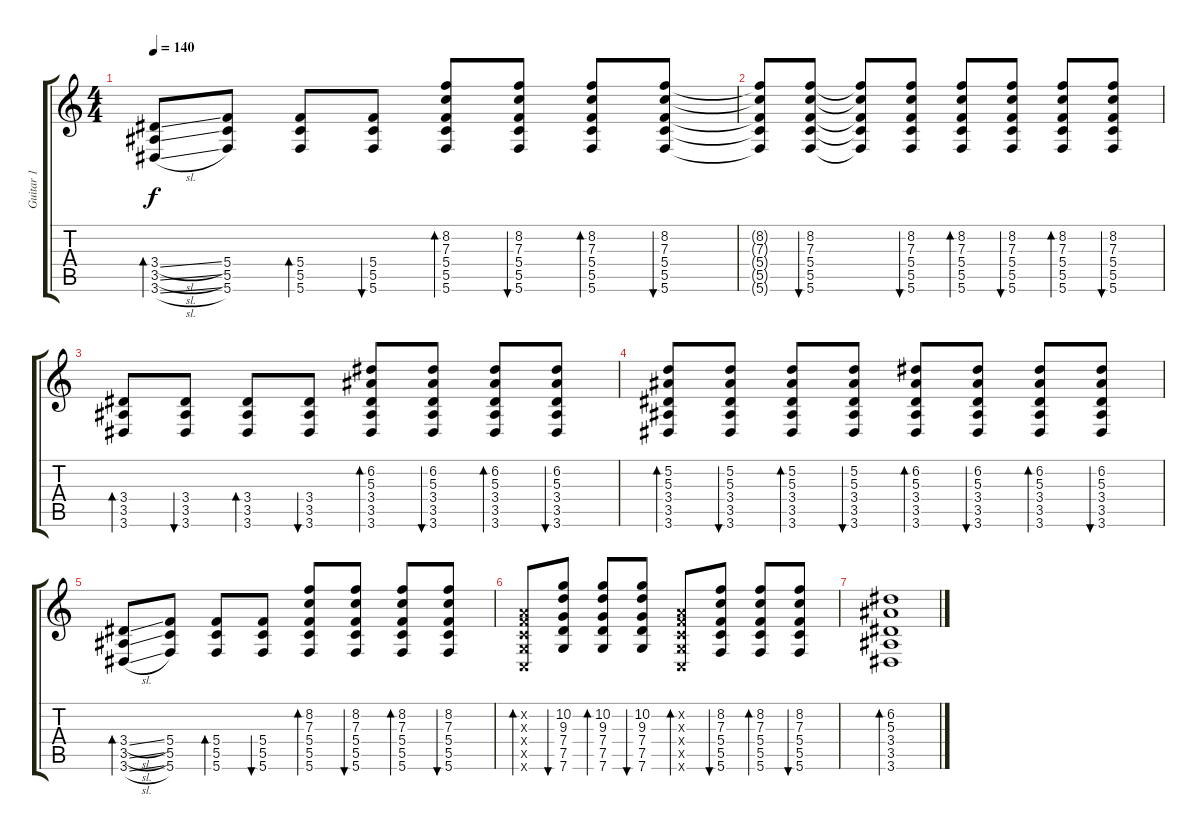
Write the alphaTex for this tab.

\track ("Guitar 1" "Guitar 1") {instrument acousticguitarsteel}
\staff {score tabs}
\tuning (D4 A3 F3 C3 G2 C2) {hide}
\ts (4 4)
\tempo 140
\clef g2
\ks c
(3.4{sl} 3.5{sl} 3.6{sl}).8{bd 60 dy f} (5.4 5.5 5.6).8 (5.4 5.5 5.6).8{bd 60} (5.4 5.5 5.6).8{bu 60} (8.2 7.3 5.4 5.5 5.6).8{bd 60} (8.2 7.3 5.4 5.5 5.6).8{bu 60} (8.2 7.3 5.4 5.5 5.6).8{bd 60} (8.2 7.3 5.4 5.5 5.6).8{bu 60} |
(8.2{t} 7.3{t} 5.4{t} 5.5{t} 5.6{t}).8 (8.2 7.3 5.4 5.5 5.6).8{bu 60} (8.2{t} 7.3{t} 5.4{t} 5.5{t} 5.6{t}).8 (8.2 7.3 5.4 5.5 5.6).8{bu 60} (8.2 7.3 5.4 5.5 5.6).8{bd 60} (8.2 7.3 5.4 5.5 5.6).8{bu 60} (8.2 7.3 5.4 5.5 5.6).8{bd 60} (8.2 7.3 5.4 5.5 5.6).8{bu 60} |
(3.4 3.5 3.6).8{bd 60} (3.4 3.5 3.6).8{bu 60} (3.4 3.5 3.6).8{bd 60} (3.4 3.5 3.6).8{bu 60} (6.2 5.3 3.4 3.5 3.6).8{bd 60} (6.2 5.3 3.4 3.5 3.6).8{bu 60} (6.2 5.3 3.4 3.5 3.6).8{bd 60} (6.2 5.3 3.4 3.5 3.6).8{bu 60} |
(5.2 5.3 3.4 3.5 3.6).8{bd 60} (5.2 5.3 3.4 3.5 3.6).8{bu 60} (5.2 5.3 3.4 3.5 3.6).8{bd 60} (5.2 5.3 3.4 3.5 3.6).8{bu 60} (6.2 5.3 3.4 3.5 3.6).8{bd 60} (6.2 5.3 3.4 3.5 3.6).8{bu 60} (6.2 5.3 3.4 3.5 3.6).8{bd 60} (6.2 5.3 3.4 3.5 3.6).8{bu 60} |
(3.4{sl} 3.5{sl} 3.6{sl}).8{bd 60} (5.4 5.5 5.6).8 (5.4 5.5 5.6).8{bd 60} (5.4 5.5 5.6).8{bu 60} (8.2 7.3 5.4 5.5 5.6).8{bd 60} (8.2 7.3 5.4 5.5 5.6).8{bu 60} (8.2 7.3 5.4 5.5 5.6).8{bd 60} (8.2 7.3 5.4 5.5 5.6).8{bu 60} |
(0.2{x} 0.3{x} 0.4{x} 0.5{x} 0.6{x}).8{bd 60} (10.2 9.3 7.4 7.5 7.6).8{bu 60} (10.2 9.3 7.4 7.5 7.6).8{bd 60} (10.2 9.3 7.4 7.5 7.6).8{bu 60} (0.2{x} 0.3{x} 0.4{x} 0.5{x} 0.6{x}).8{bd 60} (8.2 7.3 5.4 5.5 5.6).8{bu 60} (8.2 7.3 5.4 5.5 5.6).8{bd 60} (8.2 7.3 5.4 5.5 5.6).8{bu 60} |
(6.2 5.3 3.4 3.5 3.6).1{bd 60}
